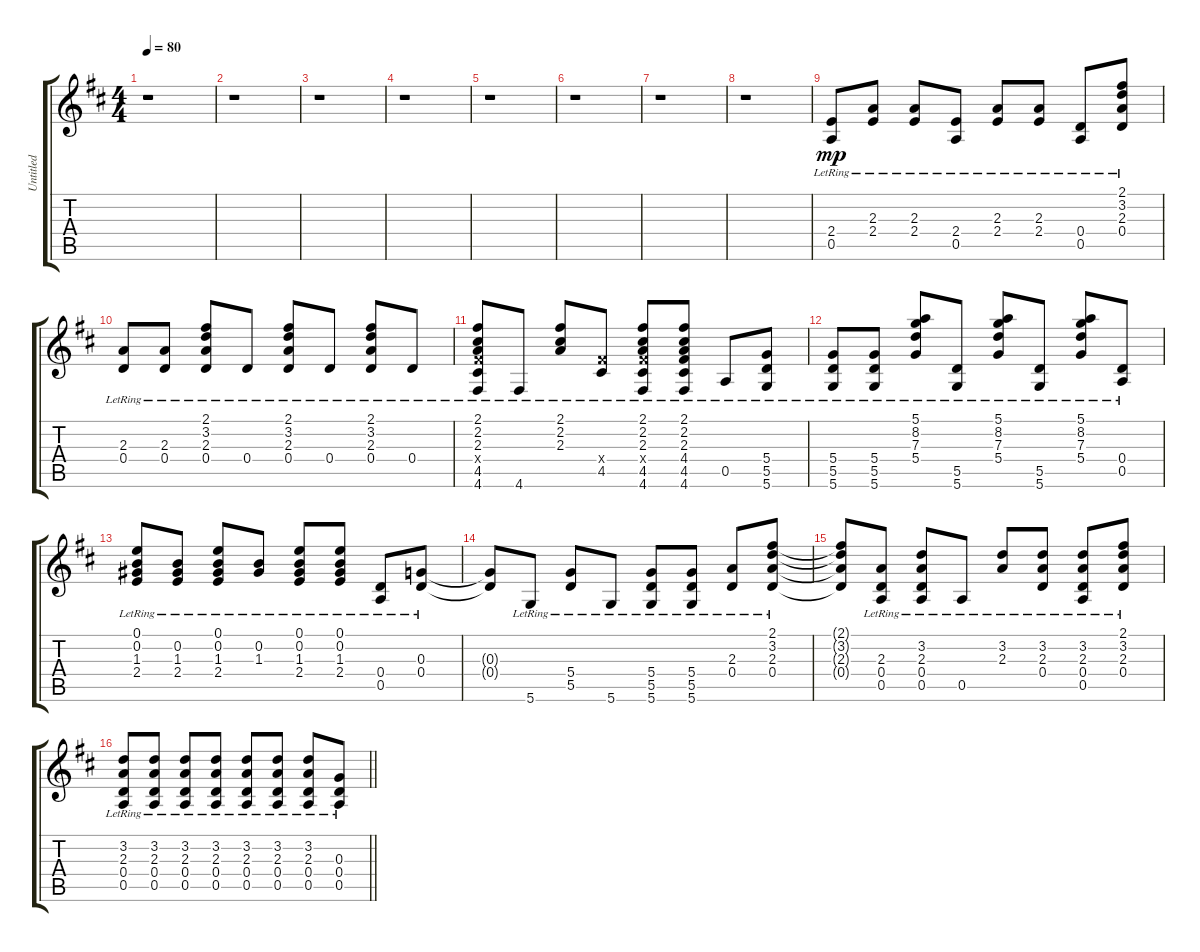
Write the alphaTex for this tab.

\track ("Untitled" "Untitled") {instrument electricguitarclean}
\staff {score tabs}
\tuning (E4 B3 G3 D3 A2 D2) {hide}
\ts (4 4)
\tempo 80
\clef g2
\ks d
r.1{dy mp instrument electricguitarclean} |
r.1 |
r.1 |
r.1 |
r.1 |
r.1 |
r.1 |
r.1 |
(2.4{lr} 0.5{lr}).8 (2.3{lr} 2.4{lr}).8 (2.3{lr} 2.4{lr}).8 (2.4{lr} 0.5{lr}).8 (2.3{lr} 2.4{lr}).8 (2.3{lr} 2.4{lr}).8 (0.4{lr} 0.5{lr}).8 (2.1{lr} 3.2{lr} 2.3{lr} 0.4{lr}).8 |
(2.3{lr} 0.4{lr}).8 (2.3{lr} 0.4{lr}).8 (2.1{lr} 3.2{lr} 2.3{lr} 0.4{lr}).8 0.4{lr}.8 (2.1{lr} 3.2{lr} 2.3{lr} 0.4{lr}).8 0.4{lr}.8 (2.1{lr} 3.2{lr} 2.3{lr} 0.4{lr}).8 0.4{lr}.8 |
(2.1{lr} 2.2{lr} 2.3{lr} 4.4{x} 4.5{lr} 4.6{lr}).8 4.6{lr}.8 (2.1{lr} 2.2{lr} 2.3{lr}).8 (4.4{x} 4.5{lr}).8 (2.1{lr} 2.2{lr} 2.3{lr} 4.4{x} 4.5{lr} 4.6{lr}).8 (2.1{lr} 2.2{lr} 2.3{lr} 4.4{lr} 4.5{lr} 4.6{lr}).8 0.5{lr}.8 (5.4{lr} 5.5{lr} 5.6{lr}).8 |
(5.4{lr} 5.5{lr} 5.6{lr}).8 (5.4{lr} 5.5{lr} 5.6{lr}).8 (5.1{lr} 8.2{lr} 7.3{lr} 5.4{lr}).8 (5.5{lr} 5.6{lr}).8 (5.1{lr} 8.2{lr} 7.3{lr} 5.4{lr}).8 (5.5{lr} 5.6{lr}).8 (5.1{lr} 8.2{lr} 7.3{lr} 5.4{lr}).8 (0.4{lr} 0.5{lr}).8 |
(0.1{lr} 0.2{lr} 1.3{lr} 2.4{lr}).8 (0.2{lr} 1.3{lr} 2.4{lr}).8 (0.1{lr} 0.2{lr} 1.3{lr} 2.4{lr}).8 (0.2{lr} 1.3{lr}).8 (0.1{lr} 0.2{lr} 1.3{lr} 2.4{lr}).8 (0.1{lr} 0.2{lr} 1.3{lr} 2.4{lr}).8 (0.4{lr} 0.5{lr}).8 (0.3{lr} 0.4{lr}).8 |
(0.3{t} 0.4{t}).8 5.6{lr}.8 (5.4{lr} 5.5{lr}).8 5.6{lr}.8 (5.4{lr} 5.5{lr} 5.6{lr}).8 (5.4{lr} 5.5{lr} 5.6{lr}).8 (2.3{lr} 0.4{lr}).8 (2.1{lr} 3.2{lr} 2.3{lr} 0.4{lr}).8 |
(2.1{t} 3.2{t} 2.3{t} 0.4{t}).8 (2.3{lr} 0.4{lr} 0.5{lr}).8 (3.2{lr} 2.3{lr} 0.4{lr} 0.5{lr}).8 0.5{lr}.8 (3.2{lr} 2.3{lr}).8 (3.2{lr} 2.3{lr} 0.4{lr}).8 (3.2{lr} 2.3{lr} 0.4{lr} 0.5{lr}).8 (2.1{lr} 3.2{lr} 2.3{lr} 0.4{lr}).8 |
\barLineRight lightlight
(3.2{lr} 2.3{lr} 0.4{lr} 0.5{lr}).8 (3.2{lr} 2.3{lr} 0.4{lr} 0.5{lr}).8 (3.2{lr} 2.3{lr} 0.4{lr} 0.5{lr}).8 (3.2{lr} 2.3{lr} 0.4{lr} 0.5{lr}).8 (3.2{lr} 2.3{lr} 0.4{lr} 0.5{lr}).8 (3.2{lr} 2.3{lr} 0.4{lr} 0.5{lr}).8 (3.2{lr} 2.3{lr} 0.4{lr} 0.5{lr}).8 (0.3{lr} 0.4{lr} 0.5{lr}).8
